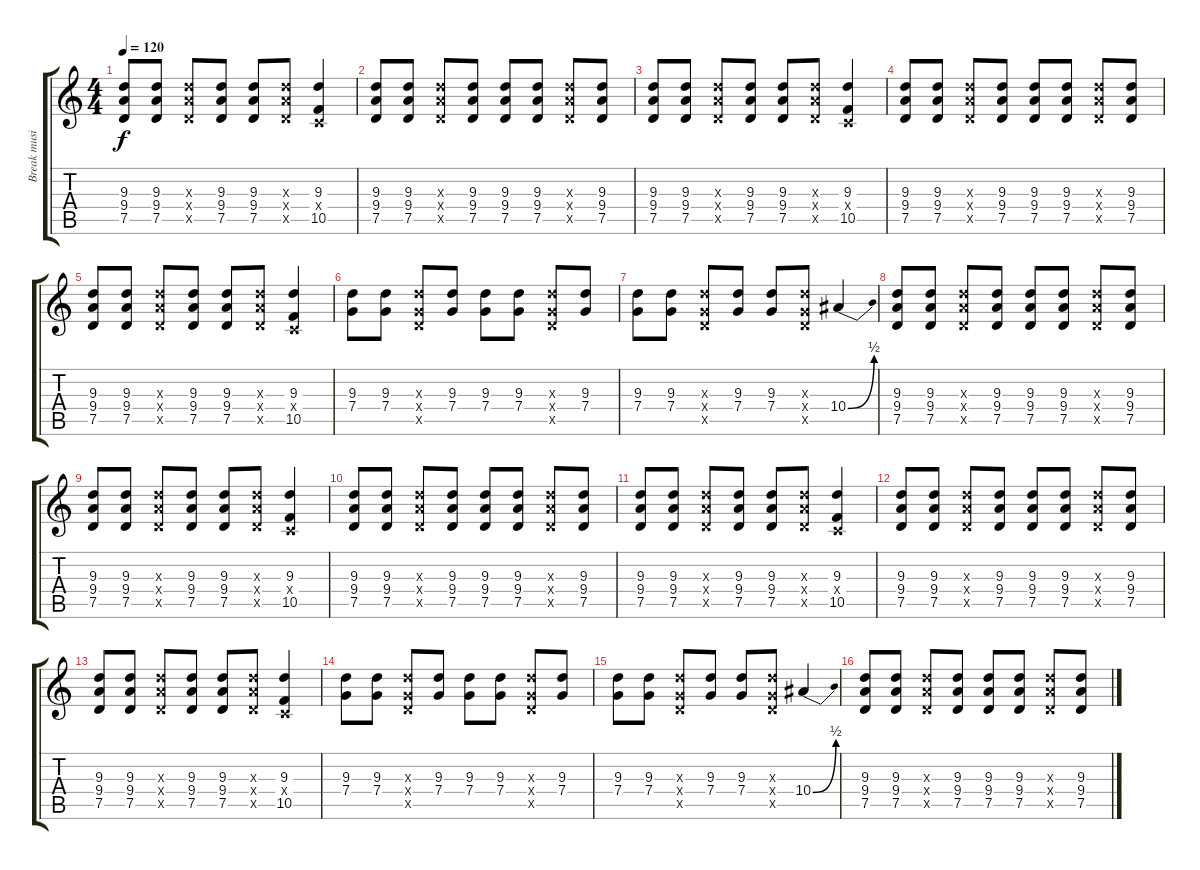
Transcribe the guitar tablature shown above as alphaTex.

\track ("Break music" "Break musi") {instrument acousticguitarsteel}
\staff {score tabs}
\tuning (D4 A3 F3 C3 G2 D2) {hide}
\ts (4 4)
\tempo 120
\clef g2
\ks c
(9.3 9.4 7.5).8{dy f} (9.3 9.4 7.5).8 (9.3{x} 9.4{x} 7.5{x}).8 (9.3 9.4 7.5).8 (9.3 9.4 7.5).8 (9.3{x} 9.4{x} 7.5{x}).8 (9.3 0.4{x} 10.5).4 |
(9.3 9.4 7.5).8 (9.3 9.4 7.5).8 (9.3{x} 9.4{x} 7.5{x}).8 (9.3 9.4 7.5).8 (9.3 9.4 7.5).8 (9.3 9.4 7.5).8 (9.3{x} 9.4{x} 7.5{x}).8 (9.3 9.4 7.5).8 |
(9.3 9.4 7.5).8 (9.3 9.4 7.5).8 (9.3{x} 9.4{x} 7.5{x}).8 (9.3 9.4 7.5).8 (9.3 9.4 7.5).8 (9.3{x} 9.4{x} 7.5{x}).8 (9.3 0.4{x} 10.5).4 |
(9.3 9.4 7.5).8 (9.3 9.4 7.5).8 (9.3{x} 9.4{x} 7.5{x}).8 (9.3 9.4 7.5).8 (9.3 9.4 7.5).8 (9.3 9.4 7.5).8 (9.3{x} 9.4{x} 7.5{x}).8 (9.3 9.4 7.5).8 |
(9.3 9.4 7.5).8 (9.3 9.4 7.5).8 (9.3{x} 9.4{x} 7.5{x}).8 (9.3 9.4 7.5).8 (9.3 9.4 7.5).8 (9.3{x} 9.4{x} 7.5{x}).8 (9.3 0.4{x} 10.5).4 |
(9.3 7.4).8 (9.3 7.4).8 (9.3{x} 7.4{x} 7.5{x}).8 (9.3 7.4).8 (9.3 7.4).8 (9.3 7.4).8 (9.3{x} 7.4{x} 7.5{x}).8 (9.3 7.4).8 |
(9.3 7.4).8 (9.3 7.4).8 (9.3{x} 7.4{x} 7.5{x}).8 (9.3 7.4).8 (9.3 7.4).8 (9.3{x} 7.4{x} 7.5{x}).8 10.4{be (bend 0 0 60 2)}.4 |
(9.3 9.4 7.5).8 (9.3 9.4 7.5).8 (9.3{x} 9.4{x} 7.5{x}).8{txt ""} (9.3 9.4 7.5).8 (9.3 9.4 7.5).8 (9.3 9.4 7.5).8 (9.3{x} 9.4{x} 7.5{x}).8 (9.3 9.4 7.5).8 |
(9.3 9.4 7.5).8 (9.3 9.4 7.5).8 (9.3{x} 9.4{x} 7.5{x}).8 (9.3 9.4 7.5).8 (9.3 9.4 7.5).8 (9.3{x} 9.4{x} 7.5{x}).8 (9.3 0.4{x} 10.5).4 |
(9.3 9.4 7.5).8 (9.3 9.4 7.5).8 (9.3{x} 9.4{x} 7.5{x}).8 (9.3 9.4 7.5).8 (9.3 9.4 7.5).8 (9.3 9.4 7.5).8 (9.3{x} 9.4{x} 7.5{x}).8 (9.3 9.4 7.5).8 |
(9.3 9.4 7.5).8 (9.3 9.4 7.5).8 (9.3{x} 9.4{x} 7.5{x}).8 (9.3 9.4 7.5).8 (9.3 9.4 7.5).8 (9.3{x} 9.4{x} 7.5{x}).8 (9.3 0.4{x} 10.5).4 |
(9.3 9.4 7.5).8 (9.3 9.4 7.5).8 (9.3{x} 9.4{x} 7.5{x}).8 (9.3 9.4 7.5).8 (9.3 9.4 7.5).8 (9.3 9.4 7.5).8 (9.3{x} 9.4{x} 7.5{x}).8 (9.3 9.4 7.5).8 |
(9.3 9.4 7.5).8 (9.3 9.4 7.5).8 (9.3{x} 9.4{x} 7.5{x}).8 (9.3 9.4 7.5).8 (9.3 9.4 7.5).8 (9.3{x} 9.4{x} 7.5{x}).8 (9.3 0.4{x} 10.5).4 |
(9.3 7.4).8 (9.3 7.4).8 (9.3{x} 7.4{x} 7.5{x}).8 (9.3 7.4).8 (9.3 7.4).8 (9.3 7.4).8 (9.3{x} 7.4{x} 7.5{x}).8 (9.3 7.4).8 |
(9.3 7.4).8 (9.3 7.4).8 (9.3{x} 7.4{x} 7.5{x}).8 (9.3 7.4).8 (9.3 7.4).8 (9.3{x} 7.4{x} 7.5{x}).8 10.4{be (bend 0 0 60 2)}.4 |
(9.3 9.4 7.5).8 (9.3 9.4 7.5).8 (9.3{x} 9.4{x} 7.5{x}).8 (9.3 9.4 7.5).8 (9.3 9.4 7.5).8 (9.3 9.4 7.5).8 (9.3{x} 9.4{x} 7.5{x}).8 (9.3 9.4 7.5).8
